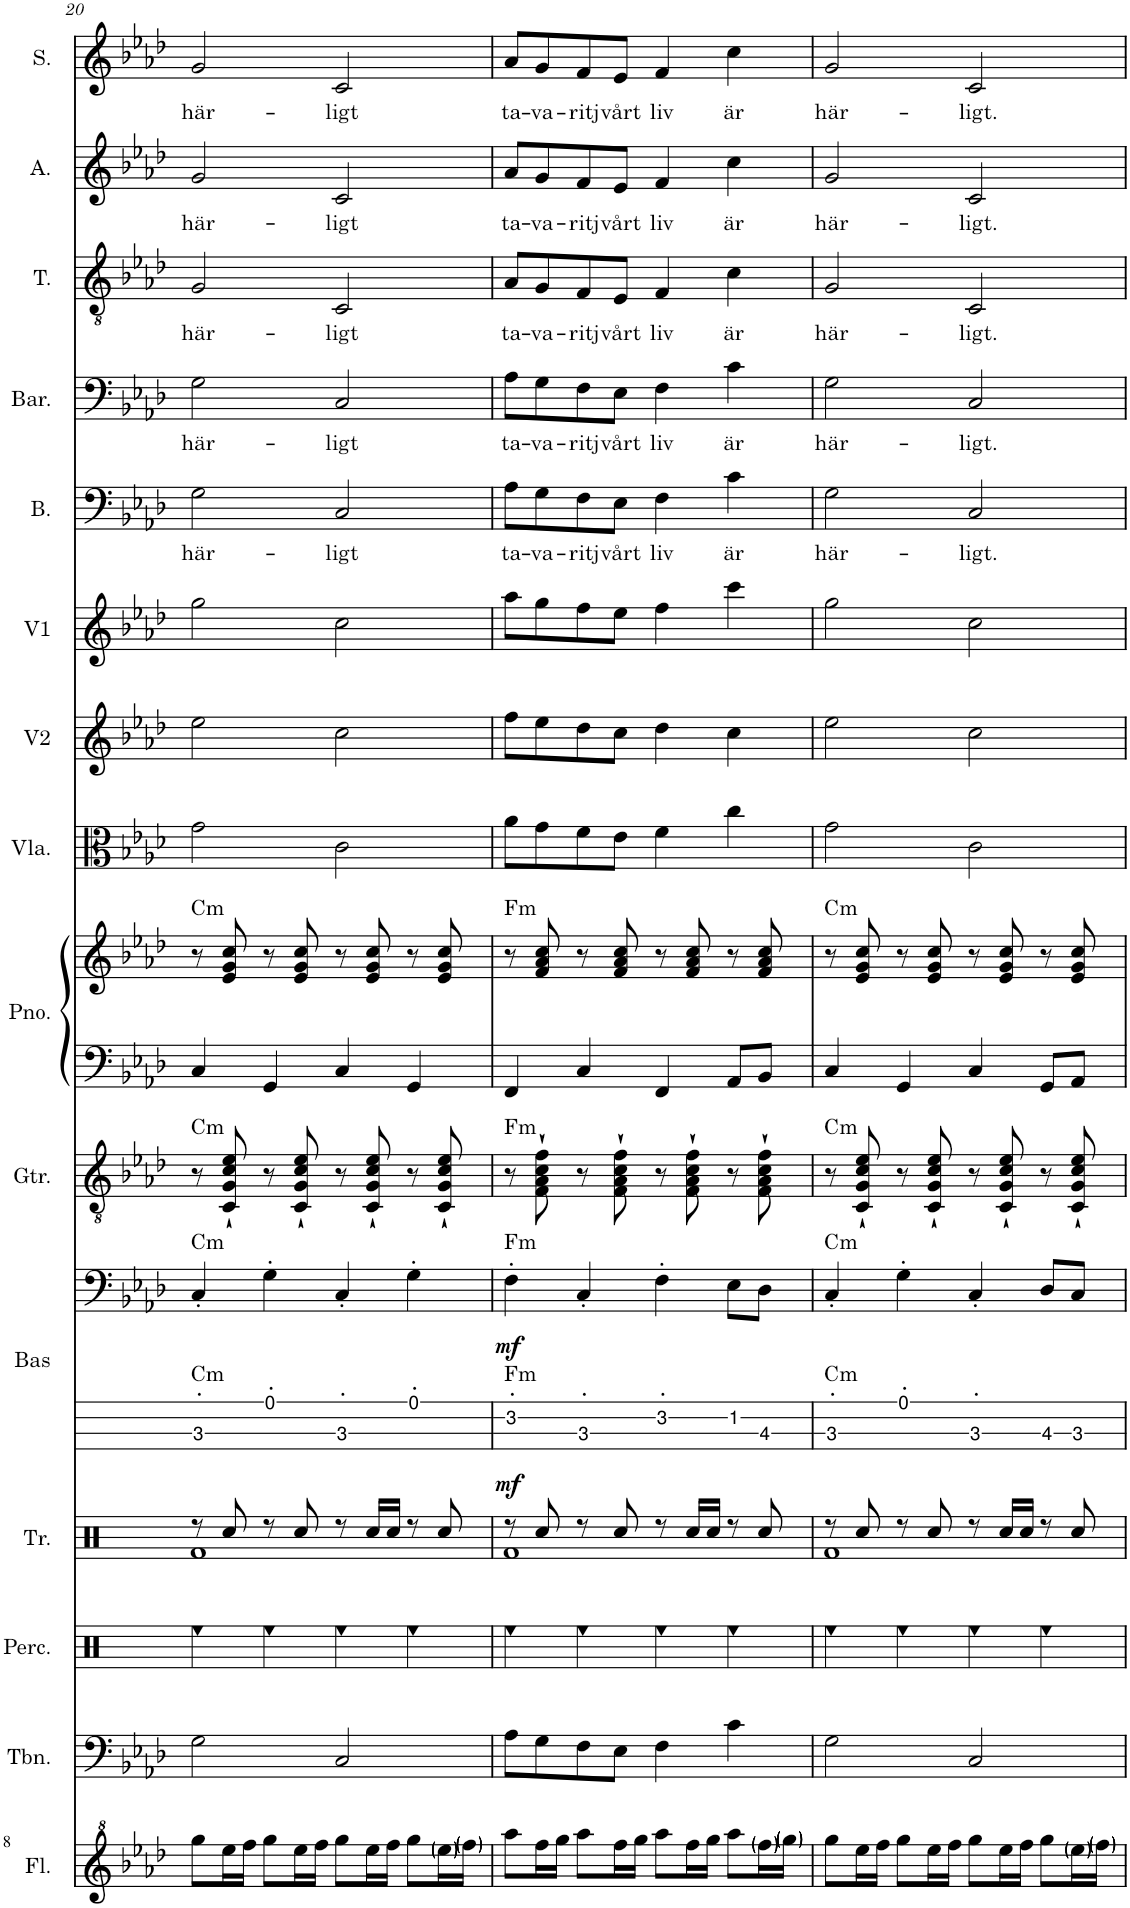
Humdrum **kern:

**kern	**kern	**kern	**kern	**kern	**kern	**dynam	**kern	**kern	**kern	**kern	**kern	**kern	**kern	**text	**kern	**text	**kern	**text	**kern	**text	**kern	**text
*part15	*part14	*part13	*part12	*part11	*part11	*part11	*part10	*part9	*part9	*part8	*part7	*part6	*part5	*part5	*part4	*part4	*part3	*part3	*part2	*part2	*part1	*part1
*staff17	*staff16	*staff15	*staff14	*staff13	*staff12	*staff12/13	*staff11	*staff10	*staff9	*staff8	*staff7	*staff6	*staff5	*staff5	*staff4	*staff4	*staff3	*staff3	*staff2	*staff2	*staff1	*staff1
*I"Flute	*I"Trombone	*I"Vibraphone	*I"Trummor	*I"Bas	*	*	*I"Gitarr	*I"Piano	*	*I"Viola	*I"Violin 2	*I"Violin 1	*I"Bass	*	*I"Baritone	*	*I"Tenor	*	*I"Alto	*	*I"Soprano	*
*I'Fl.	*I'Tbn.	*I'Vib.	*I'Tr.	*I'Bas	*	*	*I'Gtr.	*I'Pno.	*	*I'Vla.	*I'V2	*I'V1	*I'B.	*	*I'Bar.	*	*I'T.	*	*I'A.	*	*I'S.	*
!!LO:PB:g=z
*clefG^2	*clefF4	*clefG2	*clefX	*	*clefF4	*	*clefGv2	*clefF4	*clefG2	*clefC3	*clefG2	*clefG2	*clefF4	*	*clefF4	*	*clefGv2	*	*clefG2	*	*clefG2	*
*	*	*	*	*Trd7c12	*Trd7c12	*	*	*	*	*	*	*	*	*	*	*	*	*	*	*	*	*
*k[b-e-a-d-]	*k[b-e-a-d-]	*k[b-e-a-d-]	*k[]	*k[b-e-a-d-]	*k[b-e-a-d-]	*	*k[b-e-a-d-]	*k[b-e-a-d-]	*k[b-e-a-d-]	*k[b-e-a-d-]	*k[b-e-a-d-]	*k[b-e-a-d-]	*k[b-e-a-d-]	*	*k[b-e-a-d-]	*	*k[b-e-a-d-]	*	*k[b-e-a-d-]	*	*k[b-e-a-d-]	*
*M4/4	*M4/4	*M4/4	*M4/4	*M4/4	*M4/4	*	*M4/4	*M4/4	*M4/4	*M4/4	*M4/4	*M4/4	*M4/4	*	*M4/4	*	*M4/4	*	*M4/4	*	*M4/4	*
=20	=20	=20	=20	=20	=20	=20	=20	=20	=20	=20	=20	=20	=20	=20	=20	=20	=20	=20	=20	=20	=20	=20
*	*	*	*^	*	*	*	*	*	*	*	*	*	*	*	*	*	*	*	*	*	*	*
!	!	!	!	!	!	!	!	!	!	!LO:TX:a:t=Cm	!	!	!	!	!	!	!	!	!	!	!	!	!
!	!	!	!	!	!	!	!	!LO:TX:a:t=Cm	!	!	!	!	!	!	!	!	!	!	!	!	!	!	!
!	!	!	!	!	!	!LO:TX:a:t=Cm	!	!	!	!	!	!	!	!	!	!	!	!	!	!	!	!	!
!	!	!	!	!	!LO:TX:a:t=Cm	!	!	!	!	!	!	!	!	!	!	!	!	!	!	!	!	!	!
!	!	!	!	!	!	!	!	!	!	!	!	!	!	!	!LO:LY:b	!	!LO:LY:b	!	!LO:LY:b	!	!LO:LY:b	!	!LO:LY:b
8ggg\L	2G\	4aan\	8r	1Rf	4C'	4C'/	.	8r	4C/	8r	2g\	2ee-\	2gg\	2G\	här-	2G\	här-	2G/	här-	2g/	här-	2g/	här-
16eee-\L	.	.	8Rcc/	.	.	.	.	8C/` 8G/` 8c/` 8e-/`	.	8e-/ 8g/ 8cc/	.	.	.	.	.	.	.	.	.	.	.	.	.
16fff\JJ	.	.	.	.	.	.	.	.	.	.	.	.	.	.	.	.	.	.	.	.	.	.	.
8ggg\L	.	4aa\	8r	.	4G'	4G'\	.	8r	4GG/	8r	.	.	.	.	.	.	.	.	.	.	.	.	.
16eee-\L	.	.	8Rcc/	.	.	.	.	8C/` 8G/` 8c/` 8e-/`	.	8e-/ 8g/ 8cc/	.	.	.	.	.	.	.	.	.	.	.	.	.
16fff\JJ	.	.	.	.	.	.	.	.	.	.	.	.	.	.	.	.	.	.	.	.	.	.	.
!	!	!	!	!	!	!	!	!	!	!	!	!	!	!	!LO:LY:b	!	!LO:LY:b	!	!LO:LY:b	!	!LO:LY:b	!	!LO:LY:b
8ggg\L	2C/	4aa\	8r	.	4C'	4C'/	.	8r	4C/	8r	2c\	2cc\	2cc\	2C/	-ligt	2C/	-ligt	2C/	-ligt	2c/	-ligt	2c/	-ligt
16eee-\L	.	.	16Rcc/LL	.	.	.	.	8C/` 8G/` 8c/` 8e-/`	.	8e-/ 8g/ 8cc/	.	.	.	.	.	.	.	.	.	.	.	.	.
16fff\JJ	.	.	16Rcc/JJ	.	.	.	.	.	.	.	.	.	.	.	.	.	.	.	.	.	.	.	.
8ggg\L	.	4aa\	8r	.	4G'	4G'\	.	8r	4GG/	8r	.	.	.	.	.	.	.	.	.	.	.	.	.
16eee-\L	.	.	8Rcc/	.	.	.	.	8C/` 8G/` 8c/` 8e-/`	.	8e-/ 8g/ 8cc/	.	.	.	.	.	.	.	.	.	.	.	.	.
16fff\JJ	.	.	.	.	.	.	.	.	.	.	.	.	.	.	.	.	.	.	.	.	.	.	.
=21	=21	=21	=21	=21	=21	=21	=21	=21	=21	=21	=21	=21	=21	=21	=21	=21	=21	=21	=21	=21	=21	=21	=21
!	!	!	!	!	!	!	!	!	!	!LO:TX:a:t=Fm	!	!	!	!	!	!	!	!	!	!	!	!	!
!	!	!	!	!	!	!	!	!LO:TX:a:t=Fm	!	!	!	!	!	!	!	!	!	!	!	!	!	!	!
!	!	!	!	!	!	!LO:TX:a:t=Fm	!	!	!	!	!	!	!	!	!	!	!	!	!	!	!	!	!
!	!	!	!	!	!LO:TX:a:t=Fm	!	!	!	!	!	!	!	!	!	!	!	!	!	!	!	!	!	!
!	!	!	!	!	!	!	!LO:DY:b=2	!	!	!	!	!	!	!	!LO:LY:b	!	!LO:LY:b	!	!LO:LY:b	!	!LO:LY:b	!	!LO:LY:b
!	!	!	!	!	!	!	!LO:DY:n=1:b	!	!	!	!	!	!	!	!	!	!	!	!	!	!	!	!
8aaa-\L	8A-\L	4aan\	8r	1Rf	4F'	4F'\	mf mf	8r	4FF/	8r	8a-\L	8ff\L	8aa-\L	8A-\L	ta-	8A-\L	ta-	8A-/L	ta-	8a-/L	ta-	8a-/L	ta-
!	!	!	!	!	!	!	!	!	!	!	!	!	!	!	!LO:LY:b	!	!LO:LY:b	!	!LO:LY:b	!	!LO:LY:b	!	!LO:LY:b
16fff\L	8G\	.	8Rcc/	.	.	.	.	8F\` 8A-\` 8c\` 8f\`	.	8f/ 8a-/ 8cc/	8g\	8ee-\	8gg\	8G\	-va-	8G\	-va-	8G/	-va-	8g/	-va-	8g/	-va-
16ggg\JJ	.	.	.	.	.	.	.	.	.	.	.	.	.	.	.	.	.	.	.	.	.	.	.
!	!	!	!	!	!	!	!	!	!	!	!	!	!	!	!LO:LY:b	!	!LO:LY:b	!	!LO:LY:b	!	!LO:LY:b	!	!LO:LY:b
8aaa-\L	8F\	4aa\	8r	.	4C'	4C'/	.	8r	4C/	8r	8f\	8dd-\	8ff\	8F\	-ritj	8F\	-ritj	8F/	-ritj	8f/	-ritj	8f/	-ritj
!	!	!	!	!	!	!	!	!	!	!	!	!	!	!	!LO:LY:b	!	!LO:LY:b	!	!LO:LY:b	!	!LO:LY:b	!	!LO:LY:b
16fff\L	8E-\J	.	8Rcc/	.	.	.	.	8F\` 8A-\` 8c\` 8f\`	.	8f/ 8a-/ 8cc/	8e-\J	8cc\J	8ee-\J	8E-\J	vårt	8E-\J	vårt	8E-/J	vårt	8e-/J	vårt	8e-/J	vårt
16ggg\JJ	.	.	.	.	.	.	.	.	.	.	.	.	.	.	.	.	.	.	.	.	.	.	.
!	!	!	!	!	!	!	!	!	!	!	!	!	!	!	!LO:LY:b	!	!LO:LY:b	!	!LO:LY:b	!	!LO:LY:b	!	!LO:LY:b
8aaa-\L	4F\	4aa\	8r	.	4F'	4F'\	.	8r	4FF/	8r	4f\	4dd-\	4ff\	4F\	liv	4F\	liv	4F/	liv	4f/	liv	4f/	liv
16fff\L	.	.	16Rcc/LL	.	.	.	.	8F\` 8A-\` 8c\` 8f\`	.	8f/ 8a-/ 8cc/	.	.	.	.	.	.	.	.	.	.	.	.	.
16ggg\JJ	.	.	16Rcc/JJ	.	.	.	.	.	.	.	.	.	.	.	.	.	.	.	.	.	.	.	.
!	!	!	!	!	!	!	!	!	!	!	!	!	!	!	!LO:LY:b	!	!LO:LY:b	!	!LO:LY:b	!	!LO:LY:b	!	!LO:LY:b
8aaa-\L	4c\	4aa\	8r	.	8E-L	8E-\L	.	8r	8AA-/L	8r	4cc\	4cc\	4ccc\	4c\	är	4c\	är	4c\	är	4cc\	är	4cc\	är
16fff\L	.	.	8Rcc/	.	8D-J	8D-\J	.	8F\` 8A-\` 8c\` 8f\`	8BB-/J	8f/ 8a-/ 8cc/	.	.	.	.	.	.	.	.	.	.	.	.	.
16ggg\JJ	.	.	.	.	.	.	.	.	.	.	.	.	.	.	.	.	.	.	.	.	.	.	.
=22	=22	=22	=22	=22	=22	=22	=22	=22	=22	=22	=22	=22	=22	=22	=22	=22	=22	=22	=22	=22	=22	=22	=22
!	!	!	!	!	!	!	!	!	!	!LO:TX:a:t=Cm	!	!	!	!	!	!	!	!	!	!	!	!	!
!	!	!	!	!	!	!	!	!LO:TX:a:t=Cm	!	!	!	!	!	!	!	!	!	!	!	!	!	!	!
!	!	!	!	!	!	!LO:TX:a:t=Cm	!	!	!	!	!	!	!	!	!	!	!	!	!	!	!	!	!
!	!	!	!	!	!LO:TX:a:t=Cm	!	!	!	!	!	!	!	!	!	!	!	!	!	!	!	!	!	!
!	!	!	!	!	!	!	!	!	!	!	!	!	!	!	!LO:LY:b	!	!LO:LY:b	!	!LO:LY:b	!	!LO:LY:b	!	!LO:LY:b
8ggg\L	2G\	4aan\	8r	1Rf	4C'	4C'/	.	8r	4C/	8r	2g\	2ee-\	2gg\	2G\	här-	2G\	här-	2G/	här-	2g/	här-	2g/	här-
16eee-\L	.	.	8Rcc/	.	.	.	.	8C/` 8G/` 8c/` 8e-/`	.	8e-/ 8g/ 8cc/	.	.	.	.	.	.	.	.	.	.	.	.	.
16fff\JJ	.	.	.	.	.	.	.	.	.	.	.	.	.	.	.	.	.	.	.	.	.	.	.
8ggg\L	.	4aa\	8r	.	4G'	4G'\	.	8r	4GG/	8r	.	.	.	.	.	.	.	.	.	.	.	.	.
16eee-\L	.	.	8Rcc/	.	.	.	.	8C/` 8G/` 8c/` 8e-/`	.	8e-/ 8g/ 8cc/	.	.	.	.	.	.	.	.	.	.	.	.	.
16fff\JJ	.	.	.	.	.	.	.	.	.	.	.	.	.	.	.	.	.	.	.	.	.	.	.
!	!	!	!	!	!	!	!	!	!	!	!	!	!	!	!LO:LY:b	!	!LO:LY:b	!	!LO:LY:b	!	!LO:LY:b	!	!LO:LY:b
8ggg\L	2C/	4aa\	8r	.	4C'	4C'/	.	8r	4C/	8r	2c\	2cc\	2cc\	2C/	-ligt.	2C/	-ligt.	2C/	-ligt.	2c/	-ligt.	2c/	-ligt.
16eee-\L	.	.	16Rcc/LL	.	.	.	.	8C/` 8G/` 8c/` 8e-/`	.	8e-/ 8g/ 8cc/	.	.	.	.	.	.	.	.	.	.	.	.	.
16fff\JJ	.	.	16Rcc/JJ	.	.	.	.	.	.	.	.	.	.	.	.	.	.	.	.	.	.	.	.
8ggg\L	.	4aa\	8r	.	8D-L	8D-/L	.	8r	8GG/L	8r	.	.	.	.	.	.	.	.	.	.	.	.	.
16eee-\L	.	.	8Rcc/	.	8CJ	8C/J	.	8C/` 8G/` 8c/` 8e-/`	8AA-/J	8e-/ 8g/ 8cc/	.	.	.	.	.	.	.	.	.	.	.	.	.
16fff\JJ	.	.	.	.	.	.	.	.	.	.	.	.	.	.	.	.	.	.	.	.	.	.	.
*	*	*	*v	*v	*	*	*	*	*	*	*	*	*	*	*	*	*	*	*	*	*	*	*
=	=	=	=	=	=	=	=	=	=	=	=	=	=	=	=	=	=	=	=	=	=	=
*-	*-	*-	*-	*-	*-	*-	*-	*-	*-	*-	*-	*-	*-	*-	*-	*-	*-	*-	*-	*-	*-	*-
